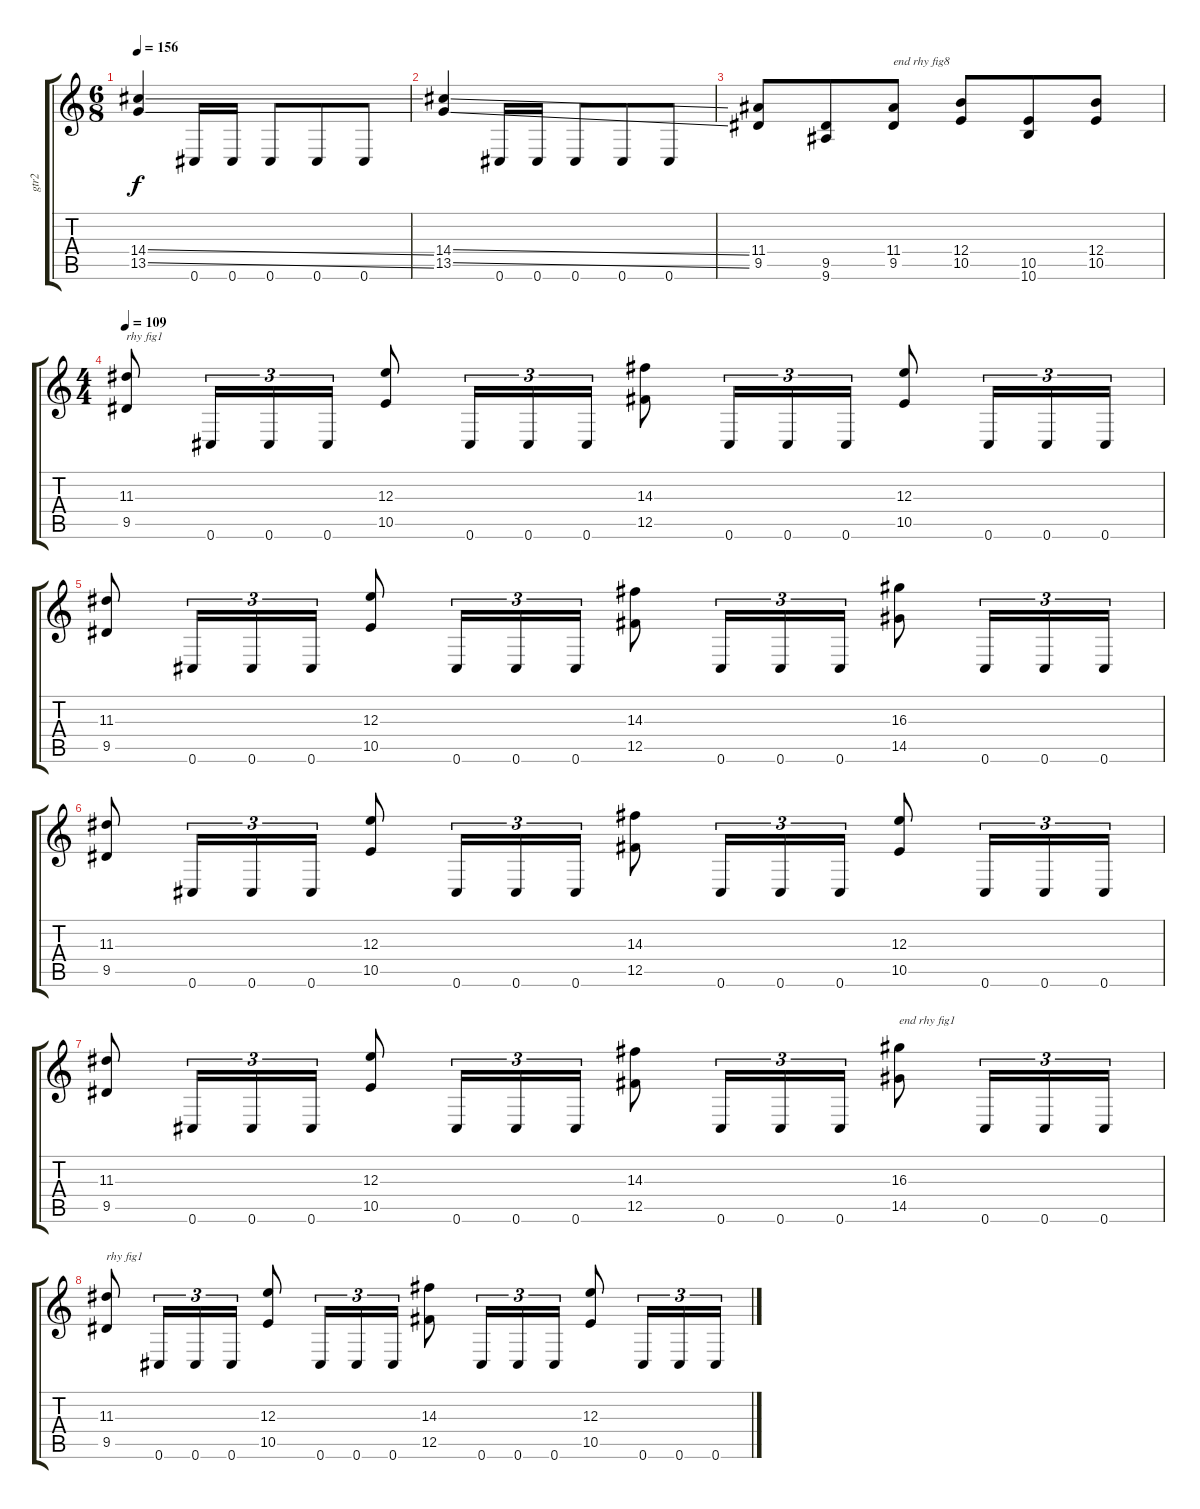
\track ("gtr2" "gtr2") {instrument distortionguitar}
\staff {score tabs}
\tuning (Db4 Ab3 E3 B2 Gb2 Db2) {hide}
\ts (6 8)
\tempo 156
\clef g2
\ks c
(14.4{ss} 13.5{ss}).4{dy f} 0.6.16 0.6.16 0.6.8 0.6.8 0.6.8 |
(14.4{ss} 13.5{ss}).4 0.6.16 0.6.16 0.6.8 0.6.8 0.6.8 |
(11.4 9.5).8 (9.5 9.6).8 (11.4 9.5).8{txt "end rhy fig8"} (12.4 10.5).8 (10.5 10.6).8 (12.4 10.5).8 |
\ts (4 4)
\tempo 109
(11.3 9.5).8{txt "rhy fig1"} 0.6.16{tu (3 2)} 0.6.16{tu (3 2)} 0.6.16{tu (3 2)} (12.3 10.5).8 0.6.16{tu (3 2)} 0.6.16{tu (3 2)} 0.6.16{tu (3 2)} (14.3 12.5).8 0.6.16{tu (3 2)} 0.6.16{tu (3 2)} 0.6.16{tu (3 2)} (12.3 10.5).8 0.6.16{tu (3 2)} 0.6.16{tu (3 2)} 0.6.16{tu (3 2)} |
(11.3 9.5).8 0.6.16{tu (3 2)} 0.6.16{tu (3 2)} 0.6.16{tu (3 2)} (12.3 10.5).8 0.6.16{tu (3 2)} 0.6.16{tu (3 2)} 0.6.16{tu (3 2)} (14.3 12.5).8 0.6.16{tu (3 2)} 0.6.16{tu (3 2)} 0.6.16{tu (3 2)} (16.3 14.5).8 0.6.16{tu (3 2)} 0.6.16{tu (3 2)} 0.6.16{tu (3 2)} |
(11.3 9.5).8 0.6.16{tu (3 2)} 0.6.16{tu (3 2)} 0.6.16{tu (3 2)} (12.3 10.5).8 0.6.16{tu (3 2)} 0.6.16{tu (3 2)} 0.6.16{tu (3 2)} (14.3 12.5).8 0.6.16{tu (3 2)} 0.6.16{tu (3 2)} 0.6.16{tu (3 2)} (12.3 10.5).8 0.6.16{tu (3 2)} 0.6.16{tu (3 2)} 0.6.16{tu (3 2)} |
(11.3 9.5).8 0.6.16{tu (3 2)} 0.6.16{tu (3 2)} 0.6.16{tu (3 2)} (12.3 10.5).8 0.6.16{tu (3 2)} 0.6.16{tu (3 2)} 0.6.16{tu (3 2)} (14.3 12.5).8 0.6.16{tu (3 2)} 0.6.16{tu (3 2)} 0.6.16{tu (3 2)} (16.3 14.5).8{txt "end rhy fig1"} 0.6.16{tu (3 2)} 0.6.16{tu (3 2)} 0.6.16{tu (3 2)} |
(11.3 9.5).8{txt "rhy fig1"} 0.6.16{tu (3 2)} 0.6.16{tu (3 2)} 0.6.16{tu (3 2)} (12.3 10.5).8 0.6.16{tu (3 2)} 0.6.16{tu (3 2)} 0.6.16{tu (3 2)} (14.3 12.5).8 0.6.16{tu (3 2)} 0.6.16{tu (3 2)} 0.6.16{tu (3 2)} (12.3 10.5).8 0.6.16{tu (3 2)} 0.6.16{tu (3 2)} 0.6.16{tu (3 2)}
